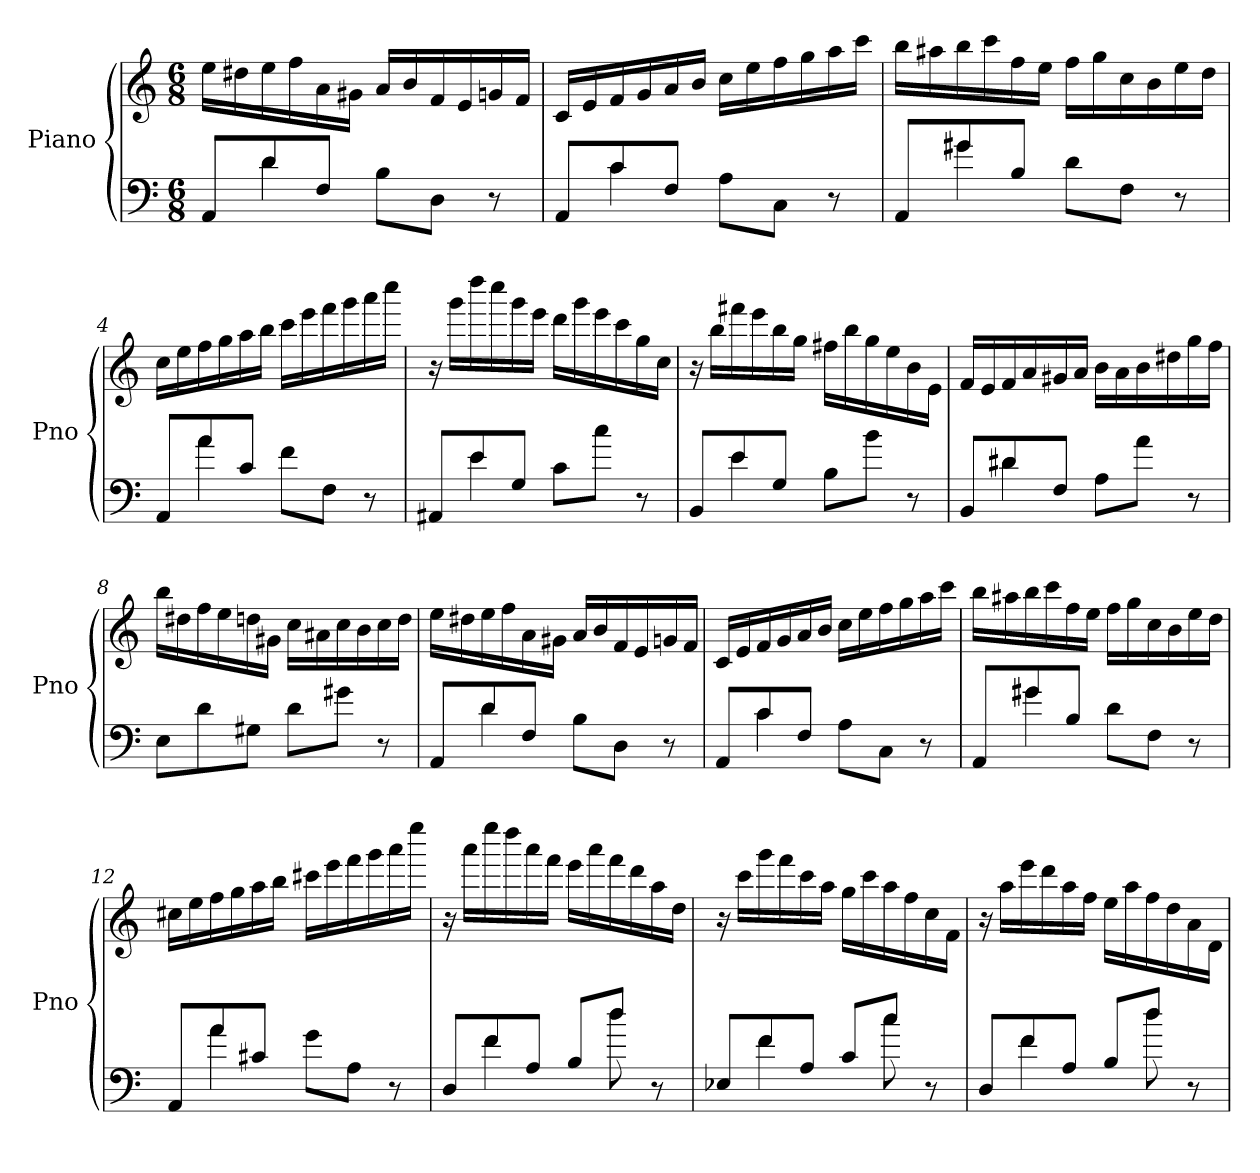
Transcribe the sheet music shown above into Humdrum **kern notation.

**kern	**kern
*part1	*part1
*staff2	*staff1
*I"Piano	*
*I'Pno	*
*clefF4	*clefG2
*k[]	*k[]
*a:	*a:
*M6/8	*M6/8
=1	=1
*^	*
8AAL	8ryy	16eeLL
.	.	16dd#X
8d	4d	16ee
.	.	16ff
8FJ	.	16a
.	.	16g#XJJ
8BL	4.ryy	16aLL
.	.	16b
8DJ	.	16f
.	.	16e
8r	.	16gn
.	.	16fJJ
=2	=2	=2
8AAL	8ryy	16cLL
.	.	16e
8c	4c	16f
.	.	16g
8FJ	.	16a
.	.	16bJJ
8AL	4.ryy	16ccLL
.	.	16ee
8CJ	.	16ff
.	.	16gg
8r	.	16aa
.	.	16cccJJ
=3	=3	=3
8AAL	8ryy	16bbLL
.	.	16aa#X
8g#X	4g#X	16bb
.	.	16ccc
8BJ	.	16ff
.	.	16eeJJ
8dL	4.ryy	16ffLL
.	.	16gg
8FJ	.	16cc
.	.	16b
8r	.	16ee
.	.	16ddJJ
=4	=4	=4
8AAL	8ryy	16ccLL
.	.	16ee
8a	4a	16ff
.	.	16gg
8cJ	.	16aa
.	.	16bbJJ
8fL	4.ryy	16cccLL
.	.	16eee
8FJ	.	16fff
.	.	16ggg
8r	.	16aaa
.	.	16ccccJJ
=5	=5	=5
8AA#XL	8ryy	16r
.	.	16gggLL
8e	4e	16dddd
.	.	16cccc
8GJ	.	16ggg
.	.	16eeeJJ
8cL	4.ryy	16dddLL
.	.	16ggg
8ccJ	.	16eee
.	.	16ccc
8r	.	16gg
.	.	16ccJJ
=6	=6	=6
8BBL	8ryy	16r
.	.	16bbLL
8e	4e	16fff#X
.	.	16eee
8GJ	.	16bb
.	.	16ggJJ
8BL	4.ryy	16ff#XLL
.	.	16bb
8bJ	.	16gg
.	.	16ee
8r	.	16b
.	.	16eJJ
=7	=7	=7
8BBL	8ryy	16fLL
.	.	16e
8d#X	4d#X	16f
.	.	16a
8FJ	.	16g#X
.	.	16aJJ
8AL	4.ryy	16bLL
.	.	16a
8aJ	.	16b
.	.	16dd#X
8r	.	16gg
.	.	16ffJJ
*v	*v	*
=8	=8
8EL	16bbLL
.	16dd#X
8d	16ff
.	16ee
8G#XJ	16ddn
.	16g#XJJ
8dL	16ccLL
.	16a#X
8g#XJ	16cc
.	16b
8r	16cc
.	16ddJJ
=9	=9
*^	*
8AAL	8ryy	16eeLL
.	.	16dd#X
8d	4d	16ee
.	.	16ff
8FJ	.	16a
.	.	16g#XJJ
8BL	4.ryy	16aLL
.	.	16b
8DJ	.	16f
.	.	16e
8r	.	16gn
.	.	16fJJ
=10	=10	=10
8AAL	8ryy	16cLL
.	.	16e
8c	4c	16f
.	.	16g
8FJ	.	16a
.	.	16bJJ
8AL	4.ryy	16ccLL
.	.	16ee
8CJ	.	16ff
.	.	16gg
8r	.	16aa
.	.	16cccJJ
=11	=11	=11
8AAL	8ryy	16bbLL
.	.	16aa#X
8g#X	4g#X	16bb
.	.	16ccc
8BJ	.	16ff
.	.	16eeJJ
8dL	4.ryy	16ffLL
.	.	16gg
8FJ	.	16cc
.	.	16b
8r	.	16ee
.	.	16ddJJ
=12	=12	=12
8AAL	8ryy	16cc#XLL
.	.	16ee
8a	4a	16ff
.	.	16gg
8c#XJ	.	16aa
.	.	16bbJJ
8gL	4.ryy	16ccc#XLL
.	.	16eee
8AJ	.	16fff
.	.	16ggg
8r	.	16aaa
.	.	16eeeeJJ
=13	=13	=13
8DL	8ryy	16r
.	.	16aaaLL
8f	4f	16eeee
.	.	16dddd
8AJ	.	16aaa
.	.	16fffJJ
8BL	8ryy	16eeeLL
.	.	16aaa
8ddJ	8dd	16fff
.	.	16ddd
8r	8ryy	16aa
.	.	16ddJJ
=14	=14	=14
8E-XL	8ryy	16r
.	.	16cccLL
8f	4f	16ggg
.	.	16fff
8AJ	.	16ccc
.	.	16aaJJ
8cL	8ryy	16ggLL
.	.	16ccc
8ccJ	8cc	16aa
.	.	16ff
8r	8ryy	16cc
.	.	16fJJ
=15	=15	=15
8DL	8ryy	16r
.	.	16aaLL
8f	4f	16eee
.	.	16ddd
8AJ	.	16aa
.	.	16ffJJ
8BL	8ryy	16eeLL
.	.	16aa
8ddJ	8dd	16ff
.	.	16dd
8r	8ryy	16a
.	.	16dJJ
*v	*v	*
=	=
*-	*-
